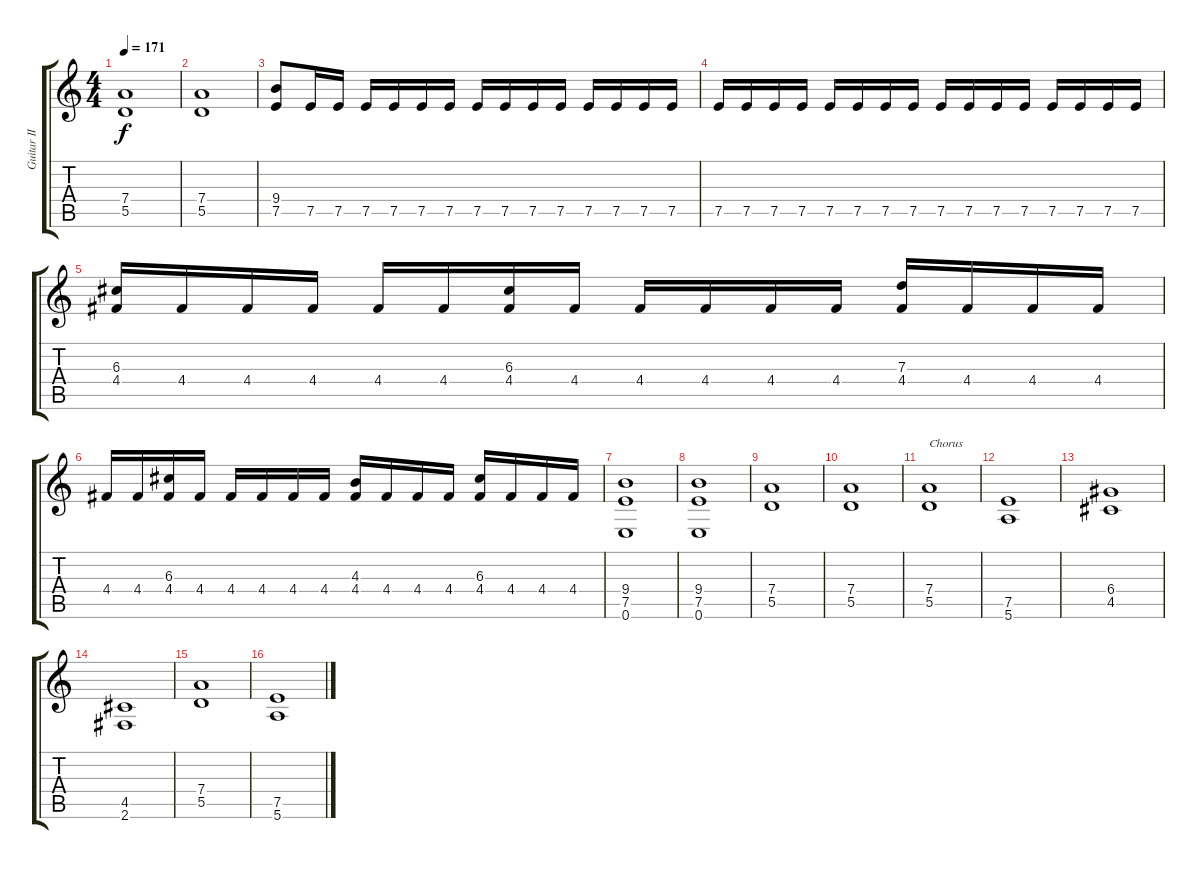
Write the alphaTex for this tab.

\track ("Guitar II (Rhythm)" "Guitar II ") {instrument distortionguitar}
\staff {score tabs}
\tuning (E4 B3 G3 D3 A2 E2) {hide}
\ts (4 4)
\tempo 171
\clef g2
\ks c
(7.4 5.5).1{dy f} |
(7.4 5.5).1 |
(9.4 7.5).8 7.5.16 7.5.16 7.5.16 7.5.16 7.5.16 7.5.16 7.5.16 7.5.16 7.5.16 7.5.16 7.5.16 7.5.16 7.5.16 7.5.16 |
7.5.16 7.5.16 7.5.16 7.5.16 7.5.16 7.5.16 7.5.16 7.5.16 7.5.16 7.5.16 7.5.16 7.5.16 7.5.16 7.5.16 7.5.16 7.5.16 |
(6.3 4.4).16 4.4.16 4.4.16 4.4.16 4.4.16 4.4.16 (6.3 4.4).16 4.4.16 4.4.16 4.4.16 4.4.16 4.4.16 (7.3 4.4).16 4.4.16 4.4.16 4.4.16 |
4.4.16 4.4.16 (6.3 4.4).16 4.4.16 4.4.16 4.4.16 4.4.16 4.4.16 (4.3 4.4).16 4.4.16 4.4.16 4.4.16 (6.3 4.4).16 4.4.16 4.4.16 4.4.16 |
(9.4 7.5 0.6).1 |
(9.4 7.5 0.6).1 |
(7.4 5.5).1 |
(7.4 5.5).1 |
(7.4 5.5).1{txt "Chorus"} |
(7.5 5.6).1 |
(6.4 4.5).1 |
(4.5 2.6).1 |
(7.4 5.5).1 |
(7.5 5.6).1
